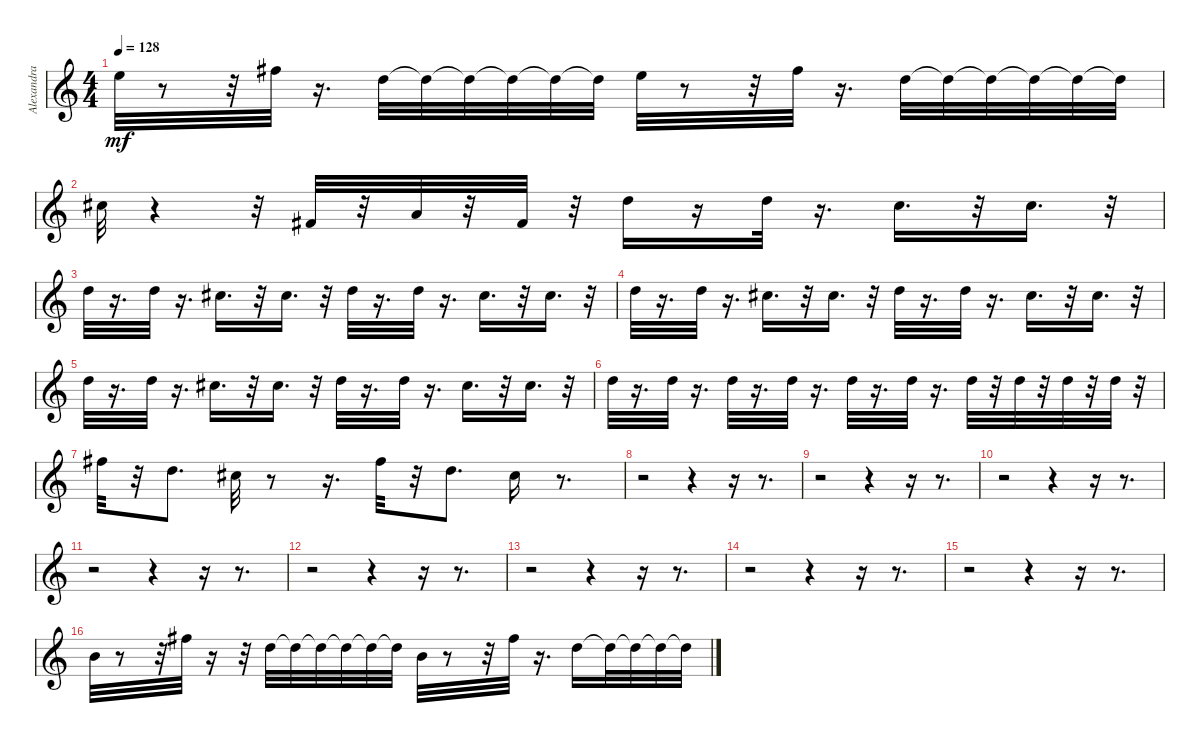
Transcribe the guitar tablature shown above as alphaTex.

\track ("Alexandra Stan - Mr Saxobeat" "Alexandra ") {instrument synthbass1}
\staff {score}
\tuning (E4 B3 G3 D3 A2 E2 B1) {hide}
\ts (4 4)
\tempo 128
\clef g2
\ks c
0.1.32{dy mf} r.8 r.32 2.1.32 r.16{d} 3.2.32 3.2{t}.32 3.2{t}.32 3.2{t}.32 3.2{t}.32 3.2{t}.32 0.1.32 r.8 r.32 2.1.32 r.16{d} 3.2.32 3.2{t}.32 3.2{t}.32 3.2{t}.32 3.2{t}.32 3.2{t}.32 |
2.2.32 r.4 r.32 4.4.32 r.32 2.3.32 r.32 4.4.32 r.32 3.2.16 r.16 3.2.32 r.16{d} 2.2.16{d} r.32 2.2.16{d} r.32 |
3.2.32 r.16{d} 3.2.32 r.16{d} 2.2.16{d} r.32 2.2.16{d} r.32 3.2.32 r.16{d} 3.2.32 r.16{d} 2.2.16{d} r.32 2.2.16{d} r.32 |
3.2.32 r.16{d} 3.2.32 r.16{d} 2.2.16{d} r.32 2.2.16{d} r.32 3.2.32 r.16{d} 3.2.32 r.16{d} 2.2.16{d} r.32 2.2.16{d} r.32 |
3.2.32 r.16{d} 3.2.32 r.16{d} 2.2.16{d} r.32 2.2.16{d} r.32 3.2.32 r.16{d} 3.2.32 r.16{d} 2.2.16{d} r.32 2.2.16{d} r.32 |
3.2.32 r.16{d} 3.2.32 r.16{d} 3.2.32 r.16{d} 3.2.32 r.16{d} 3.2.32 r.16{d} 3.2.32 r.16{d} 3.2.32 r.32 3.2.32 r.32 3.2.32 r.32 3.2.32 r.32 |
2.1.32 r.32 3.2.8{d} 2.2.32 r.8 r.16{d} 2.1.32 r.32 3.2.8{d} 2.2.16 r.8{d} |
r.2 r.4 r.16 r.8{d} |
r.2 r.4 r.16 r.8{d} |
r.2 r.4 r.16 r.8{d} |
r.2 r.4 r.16 r.8{d} |
r.2 r.4 r.16 r.8{d} |
r.2 r.4 r.16 r.8{d} |
r.2 r.4 r.16 r.8{d} |
r.2 r.4 r.16 r.8{d} |
0.2.32 r.8 r.32 2.1.32 r.16 r.32 3.2.32 3.2{t}.32 3.2{t}.32 3.2{t}.32 3.2{t}.32 3.2{t}.32 0.2.32 r.8 r.32 2.1.32 r.16{d} 3.2.16 3.2{t}.32 3.2{t}.32 3.2{t}.32 3.2{t}.32
